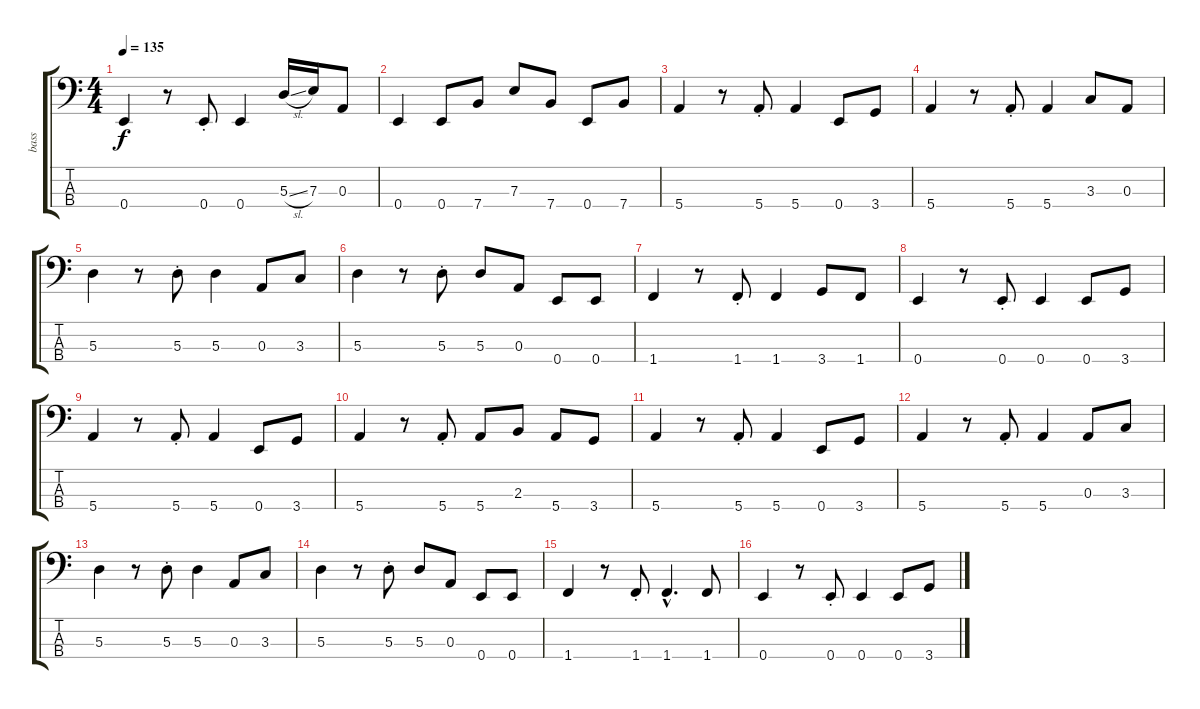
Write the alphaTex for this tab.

\track ("bass" "bass") {instrument electricbassfinger}
\staff {score tabs}
\tuning (G2 D2 A1 E1) {hide}
\ts (4 4)
\tempo 135
\clef f4
\ks c
0.4.4{dy f} r.8 0.4{st}.8 0.4.4 5.3{sl}.16 7.3.16 0.3.8 |
0.4.4 0.4.8 7.4.8 7.3.8 7.4.8 0.4.8 7.4.8 |
5.4.4 r.8 5.4{st}.8 5.4.4 0.4.8 3.4.8 |
5.4.4 r.8 5.4{st}.8 5.4.4 3.3.8 0.3.8 |
5.3.4 r.8 5.3{st}.8 5.3.4 0.3.8 3.3.8 |
5.3.4 r.8 5.3{st}.8 5.3.8 0.3.8 0.4.8 0.4.8 |
1.4.4 r.8 1.4{st}.8 1.4.4 3.4.8 1.4.8 |
0.4.4 r.8 0.4{st}.8 0.4.4 0.4.8 3.4.8 |
5.4.4 r.8 5.4{st}.8 5.4.4 0.4.8 3.4.8 |
5.4.4 r.8 5.4{st}.8 5.4.8 2.3.8 5.4.8 3.4.8 |
5.4.4 r.8 5.4{st}.8 5.4.4 0.4.8 3.4.8 |
5.4.4 r.8 5.4{st}.8 5.4.4 0.3.8 3.3.8 |
5.3.4 r.8 5.3{st}.8 5.3.4 0.3.8 3.3.8 |
5.3.4 r.8 5.3{st}.8 5.3.8 0.3.8 0.4.8 0.4.8 |
1.4.4 r.8 1.4{st}.8 1.4{hac}.4{d} 1.4.8 |
0.4.4 r.8 0.4{st}.8 0.4.4 0.4.8 3.4.8
